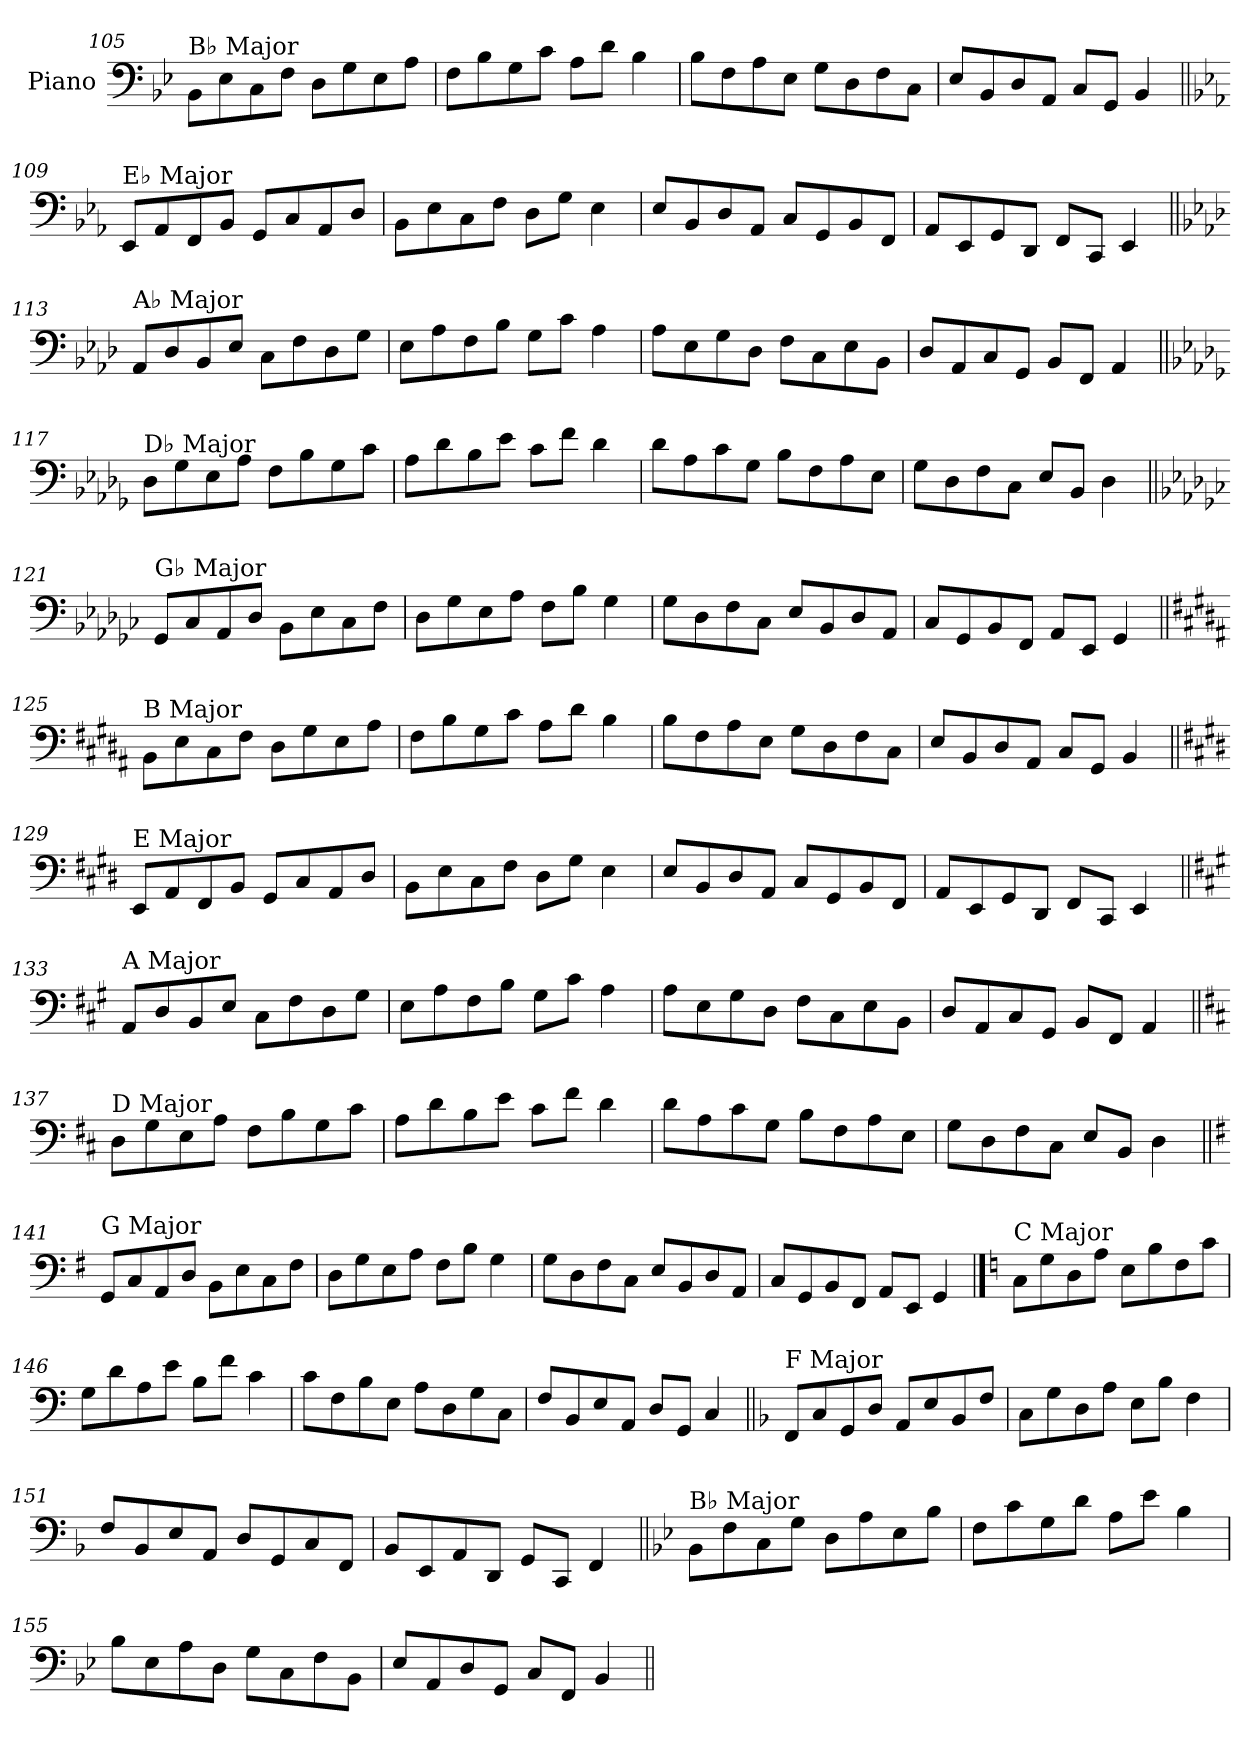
**kern
*part1
*staff1
*I"Piano
*I'Pno.
!!LO:LB:g=z
*clefF4
*k[b-e-]
=105
!LO:TX:a:t=B♭ Major
8BB-\L
8E-\
8C\
8F\J
8D\L
8G\
8E-\
8A\J
=106
8F\L
8B-\
8G\
8c\J
8A\L
8d\J
4B-\
=107
8B-\L
8F\
8A\
8E-\J
8G\L
8D\
8F\
8C\J
=108
8E-/L
8BB-/
8D/
8AA/J
8C/L
8GG/J
4BB-/
!!LO:LB:g=z
=109||
*k[b-e-a-]
!LO:TX:a:t=E♭ Major
8EE-/L
8AA-/
8FF/
8BB-/J
8GG/L
8C/
8AA-/
8D/J
=110
8BB-\L
8E-\
8C\
8F\J
8D\L
8G\J
4E-\
=111
8E-/L
8BB-/
8D/
8AA-/J
8C/L
8GG/
8BB-/
8FF/J
=112
8AA-/L
8EE-/
8GG/
8DD/J
8FF/L
8CC/J
4EE-/
!!LO:LB:g=z
=113||
*k[b-e-a-d-]
!LO:TX:a:t=A♭ Major
8AA-/L
8D-/
8BB-/
8E-/J
8C\L
8F\
8D-\
8G\J
=114
8E-\L
8A-\
8F\
8B-\J
8G\L
8c\J
4A-\
=115
8A-\L
8E-\
8G\
8D-\J
8F\L
8C\
8E-\
8BB-\J
=116
8D-/L
8AA-/
8C/
8GG/J
8BB-/L
8FF/J
4AA-/
!!LO:LB:g=z
=117||
*k[b-e-a-d-g-]
!LO:TX:a:t=D♭ Major
8D-\L
8G-\
8E-\
8A-\J
8F\L
8B-\
8G-\
8c\J
=118
8A-\L
8d-\
8B-\
8e-\J
8c\L
8f\J
4d-\
=119
8d-\L
8A-\
8c\
8G-\J
8B-\L
8F\
8A-\
8E-\J
=120
8G-\L
8D-\
8F\
8C\J
8E-/L
8BB-/J
4D-\
!!LO:LB:g=z
=121||
*k[b-e-a-d-g-c-]
!LO:TX:a:t=G♭ Major
8GG-/L
8C-/
8AA-/
8D-/J
8BB-\L
8E-\
8C-\
8F\J
=122
8D-\L
8G-\
8E-\
8A-\J
8F\L
8B-\J
4G-\
=123
8G-\L
8D-\
8F\
8C-\J
8E-/L
8BB-/
8D-/
8AA-/J
=124
8C-/L
8GG-/
8BB-/
8FF/J
8AA-/L
8EE-/J
4GG-/
!!LO:LB:g=z
=125||
*k[f#c#g#d#a#]
!LO:TX:a:t=B Major
8BB\L
8E\
8C#\
8F#\J
8D#\L
8G#\
8E\
8A#\J
=126
8F#\L
8B\
8G#\
8c#\J
8A#\L
8d#\J
4B\
=127
8B\L
8F#\
8A#\
8E\J
8G#\L
8D#\
8F#\
8C#\J
=128
8E/L
8BB/
8D#/
8AA#/J
8C#/L
8GG#/J
4BB/
!!LO:LB:g=z
=129||
*k[f#c#g#d#]
!LO:TX:a:t=E Major
8EE/L
8AA/
8FF#/
8BB/J
8GG#/L
8C#/
8AA/
8D#/J
=130
8BB\L
8E\
8C#\
8F#\J
8D#\L
8G#\J
4E\
=131
8E/L
8BB/
8D#/
8AA/J
8C#/L
8GG#/
8BB/
8FF#/J
=132
8AA/L
8EE/
8GG#/
8DD#/J
8FF#/L
8CC#/J
4EE/
!!LO:LB:g=z
=133||
*k[f#c#g#]
!LO:TX:a:t=A Major
8AA/L
8D/
8BB/
8E/J
8C#\L
8F#\
8D\
8G#\J
=134
8E\L
8A\
8F#\
8B\J
8G#\L
8c#\J
4A\
=135
8A\L
8E\
8G#\
8D\J
8F#\L
8C#\
8E\
8BB\J
=136
8D/L
8AA/
8C#/
8GG#/J
8BB/L
8FF#/J
4AA/
!!LO:LB:g=z
=137||
*k[f#c#]
!LO:TX:a:t=D Major
8D\L
8G\
8E\
8A\J
8F#\L
8B\
8G\
8c#\J
=138
8A\L
8d\
8B\
8e\J
8c#\L
8f#\J
4d\
=139
8d\L
8A\
8c#\
8G\J
8B\L
8F#\
8A\
8E\J
=140
8G\L
8D\
8F#\
8C#\J
8E/L
8BB/J
4D\
!!LO:LB:g=z
=141||
*k[f#]
!LO:TX:a:t=G Major
8GG/L
8C/
8AA/
8D/J
8BB\L
8E\
8C\
8F#\J
=142
8D\L
8G\
8E\
8A\J
8F#\L
8B\J
4G\
=143
8G\L
8D\
8F#\
8C\J
8E/L
8BB/
8D/
8AA/J
=144
8C/L
8GG/
8BB/
8FF#/J
8AA/L
8EE/J
4GG/
!!LO:PB:g=z
==145
*k[]
!LO:TX:a:t=C Major
8C\L
8G\
8D\
8A\J
8E\L
8B\
8F\
8c\J
=146
8G\L
8d\
8A\
8e\J
8B\L
8f\J
4c\
=147
8c\L
8F\
8B\
8E\J
8A\L
8D\
8G\
8C\J
=148
8F/L
8BB/
8E/
8AA/J
8D/L
8GG/J
4C/
!!LO:LB:g=z
=149||
*k[b-]
!LO:TX:a:t=F Major
8FF/L
8C/
8GG/
8D/J
8AA/L
8E/
8BB-/
8F/J
=150
8C\L
8G\
8D\
8A\J
8E\L
8B-\J
4F\
=151
8F/L
8BB-/
8E/
8AA/J
8D/L
8GG/
8C/
8FF/J
=152
8BB-/L
8EE/
8AA/
8DD/J
8GG/L
8CC/J
4FF/
!!LO:LB:g=z
=153||
*k[b-e-]
!LO:TX:a:t=B♭ Major
8BB-\L
8F\
8C\
8G\J
8D\L
8A\
8E-\
8B-\J
=154
8F\L
8c\
8G\
8d\J
8A\L
8e-\J
4B-\
=155
8B-\L
8E-\
8A\
8D\J
8G\L
8C\
8F\
8BB-\J
=156
8E-/L
8AA/
8D/
8GG/J
8C/L
8FF/J
4BB-/
=||
*-
